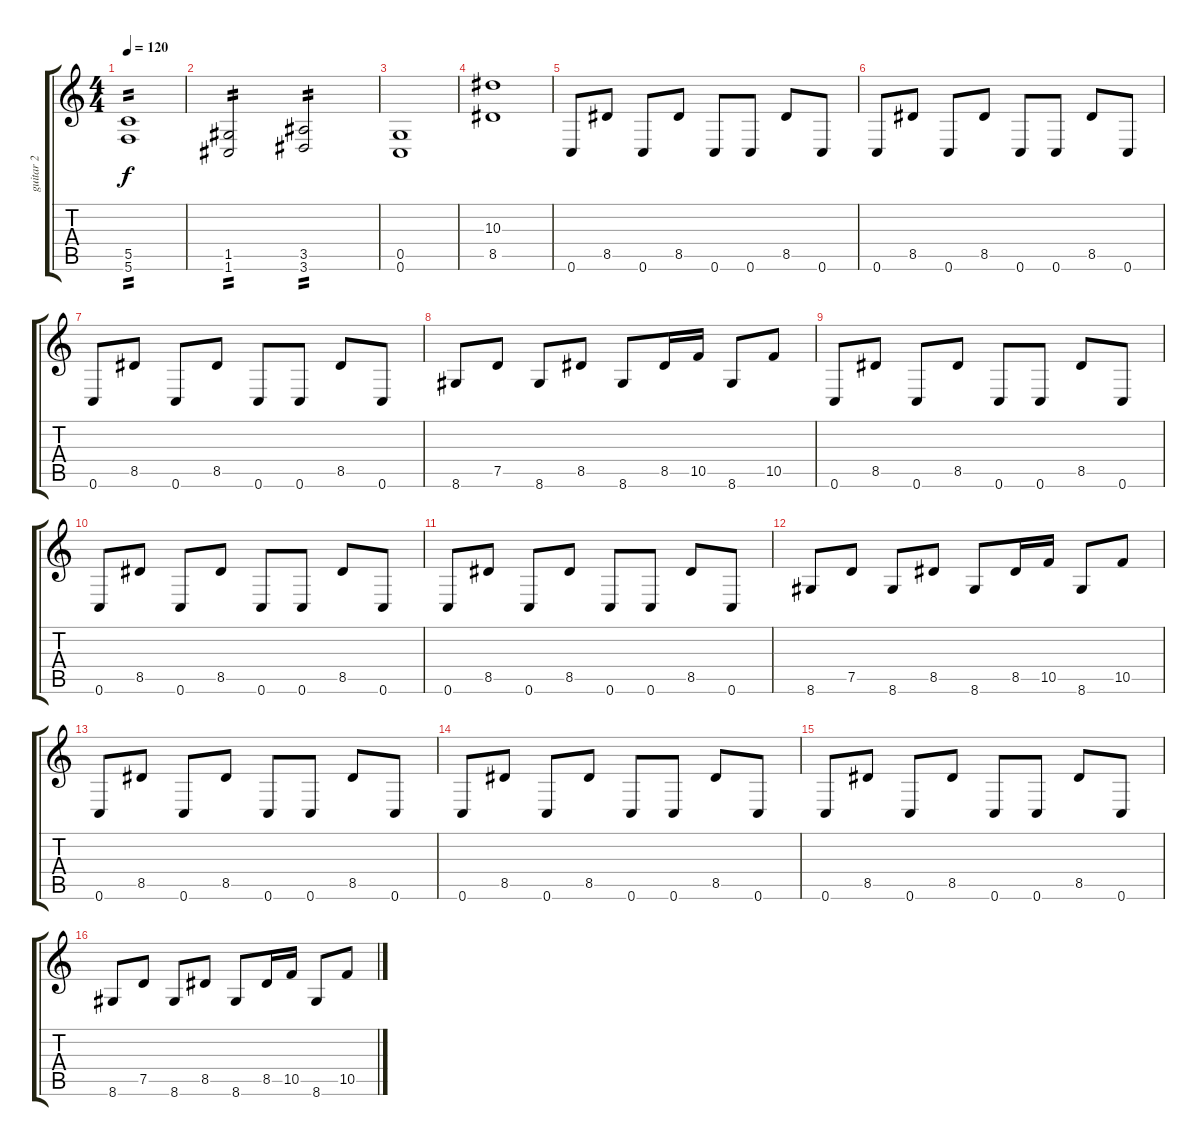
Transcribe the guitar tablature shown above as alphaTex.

\track ("guitar 2" "guitar 2") {instrument overdrivenguitar}
\staff {score tabs}
\tuning (D4 A3 F3 C3 G2 C2) {hide}
\ts (4 4)
\tempo 120
\clef g2
\ks c
(5.5 5.6).1{tp 2 dy f} |
(1.5 1.6).2{tp 2} (3.5 3.6).2{tp 2} |
(0.5 0.6).1 |
(10.3 8.5).1 |
0.6.8{instrument acousticguitarnylon} 8.5.8 0.6.8 8.5.8 0.6.8 0.6.8 8.5.8 0.6.8 |
0.6.8 8.5.8 0.6.8 8.5.8 0.6.8 0.6.8 8.5.8 0.6.8 |
0.6.8 8.5.8 0.6.8 8.5.8 0.6.8 0.6.8 8.5.8 0.6.8 |
8.6.8 7.5.8 8.6.8 8.5.8 8.6.8 8.5.16 10.5.16 8.6.8 10.5.8 |
0.6.8 8.5.8 0.6.8 8.5.8 0.6.8 0.6.8 8.5.8 0.6.8 |
0.6.8 8.5.8 0.6.8 8.5.8 0.6.8 0.6.8 8.5.8 0.6.8 |
0.6.8 8.5.8 0.6.8 8.5.8 0.6.8 0.6.8 8.5.8 0.6.8 |
8.6.8 7.5.8 8.6.8 8.5.8 8.6.8 8.5.16 10.5.16 8.6.8 10.5.8 |
0.6.8 8.5.8 0.6.8 8.5.8 0.6.8 0.6.8 8.5.8 0.6.8 |
0.6.8 8.5.8 0.6.8 8.5.8 0.6.8 0.6.8 8.5.8 0.6.8 |
0.6.8 8.5.8 0.6.8 8.5.8 0.6.8 0.6.8 8.5.8 0.6.8 |
8.6.8 7.5.8 8.6.8 8.5.8 8.6.8 8.5.16 10.5.16 8.6.8 10.5.8
